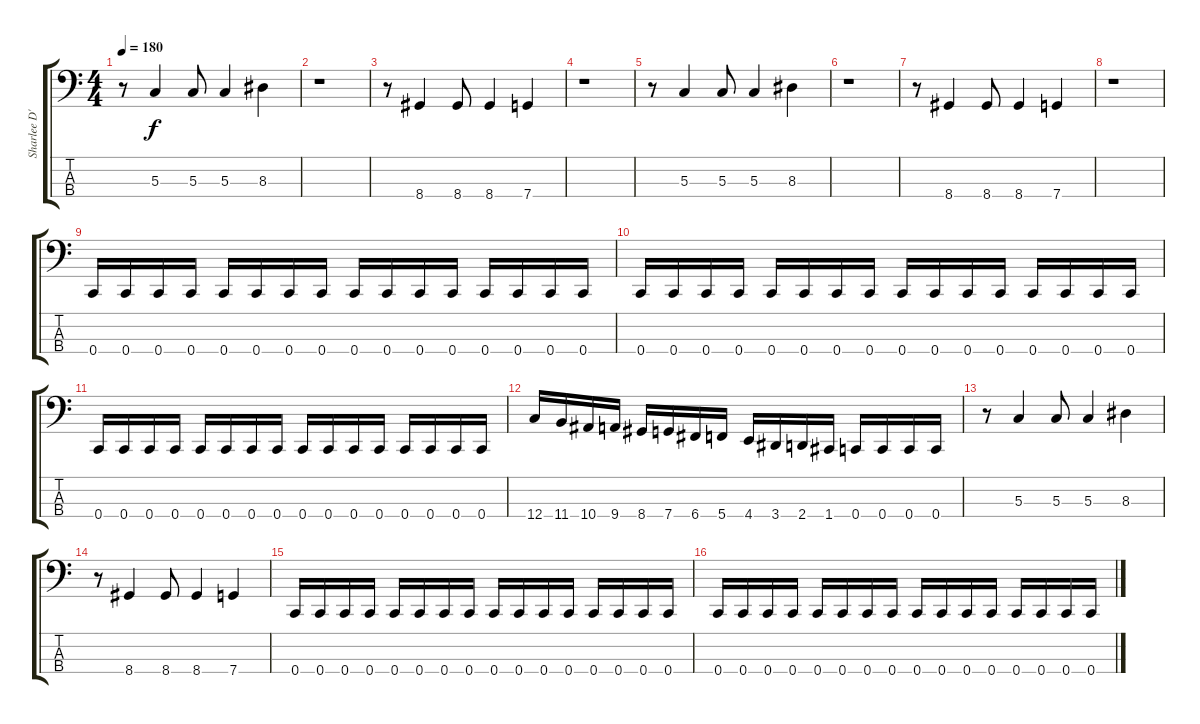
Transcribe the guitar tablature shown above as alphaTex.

\track ("Sharlee D'Angelo" "Sharlee D'") {instrument electricbassfinger}
\staff {score tabs}
\tuning (F2 C2 G1 C1) {hide}
\ts (4 4)
\tempo 180
\clef f4
\ks c
r.8{dy f} 5.3.4 5.3.8 5.3.4 8.3.4 |
r.1 |
r.8 8.4.4 8.4.8 8.4.4 7.4.4 |
r.1 |
r.8 5.3.4 5.3.8 5.3.4 8.3.4 |
r.1 |
r.8 8.4.4 8.4.8 8.4.4 7.4.4 |
r.1 |
0.4.16 0.4.16 0.4.16 0.4.16 0.4.16 0.4.16 0.4.16 0.4.16 0.4.16 0.4.16 0.4.16 0.4.16 0.4.16 0.4.16 0.4.16 0.4.16 |
0.4.16 0.4.16 0.4.16 0.4.16 0.4.16 0.4.16 0.4.16 0.4.16 0.4.16 0.4.16 0.4.16 0.4.16 0.4.16 0.4.16 0.4.16 0.4.16 |
0.4.16 0.4.16 0.4.16 0.4.16 0.4.16 0.4.16 0.4.16 0.4.16 0.4.16 0.4.16 0.4.16 0.4.16 0.4.16 0.4.16 0.4.16 0.4.16 |
12.4.16 11.4.16 10.4.16 9.4.16 8.4.16 7.4.16 6.4.16 5.4.16 4.4.16 3.4.16 2.4.16 1.4.16 0.4.16 0.4.16 0.4.16 0.4.16 |
r.8 5.3.4 5.3.8 5.3.4 8.3.4 |
r.8 8.4.4 8.4.8 8.4.4 7.4.4 |
0.4.16 0.4.16 0.4.16 0.4.16 0.4.16 0.4.16 0.4.16 0.4.16 0.4.16 0.4.16 0.4.16 0.4.16 0.4.16 0.4.16 0.4.16 0.4.16 |
0.4.16 0.4.16 0.4.16 0.4.16 0.4.16 0.4.16 0.4.16 0.4.16 0.4.16 0.4.16 0.4.16 0.4.16 0.4.16 0.4.16 0.4.16 0.4.16
